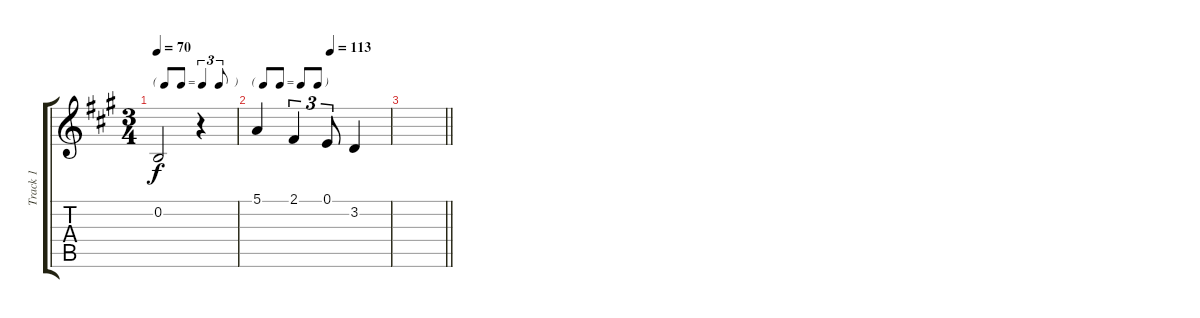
\track ("Track 1" "Track 1") {instrument tenorsax}
\staff {score tabs}
\tuning (E4 B3 G3 D3 A2 E2) {hide}
\ts (3 4)
\tf triplet8th
\tempo 70
\clef g2
\ks a
0.2.2{dy f} r.4 |
\tf none
\tempo (113 0.5555555555555556)
5.1.4 2.1.4{tu (3 2)} 0.1.8{tu (3 2)} 3.2.4 |
\barLineRight lightlight
